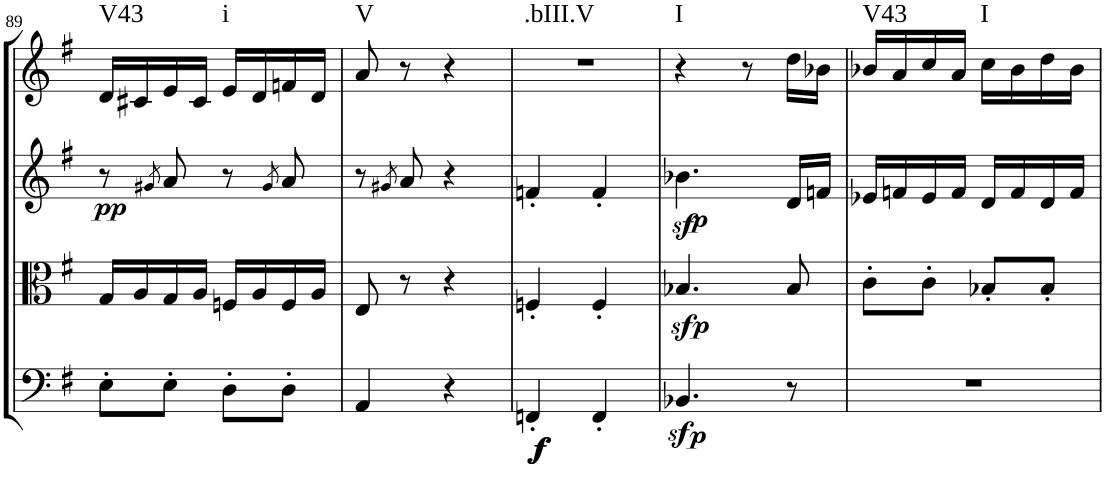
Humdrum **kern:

**kern	**dynam	**kern	**dynam	**kern	**dynam	**kern	**harte
*part4	*part4	*part3	*part3	*part2	*part2	*part1	*part1
*staff4	*staff4	*staff3	*staff3	*staff2	*staff2	*staff1	*
*I"Cello	*	*I"Viola	*	*I"2nd Violin	*	*I"1st Violin	*
*	*	*I'Vla	*	*I'Vln	*	*I'Vln	*
!!LO:PB:g=z
*clefF4	*	*clefC3	*	*clefG2	*	*clefG2	*
*k[f#]	*	*k[f#]	*	*k[f#]	*	*k[f#]	*
*G:	*	*G:	*	*G:	*	*G:	*
*M2/4	*	*M2/4	*	*M2/4	*	*M2/4	*
=89	=89	=89	=89	=89	=89	=89	=89
!	!	!	!	!	!LO:DY:b	!	!LO:H:kt=V43
8E'\L	.	16G/LL	.	8r	pp	16d/LL	N
.	.	16A/	.	.	.	16c#X/	.
.	.	.	.	8qg#X/	.	.	.
8E'\J	.	16G/	.	8a/	.	16e/	.
.	.	16A/JJ	.	.	.	16c#/JJ	.
!	!	!	!	!	!	!	!LO:H:kt=i
8D'\L	.	16Fn/LL	.	8r	.	16e/LL	N
.	.	16A/	.	.	.	16d/	.
.	.	.	.	8qg#/	.	.	.
8D'\J	.	16F/	.	8a/	.	16fn/	.
.	.	16A/JJ	.	.	.	16d/JJ	.
=90	=90	=90	=90	=90	=90	=90	=90
!	!	!	!	!	!	!	!LO:H:kt=V
4AA/	.	8E/	.	8r	.	8a/	N
.	.	.	.	8qg#X/	.	.	.
.	.	8r	.	8a/	.	8r	.
4r	.	4r	.	4r	.	4r	.
=91	=91	=91	=91	=91	=91	=91	=91
!	!LO:DY:b	!	!	!	!	!	!
!	!LO:DY:n=1:b	!	!	!	!	!	!
!	!LO:DY:n=2:b	!	!	!	!	!	!LO:H:kt=.bIII.V
4FFn'/	f f f	4Fn'/	.	4fn'/	.	2r	N
4FF'/	.	4F'/	.	4f'/	.	.	.
=92	=92	=92	=92	=92	=92	=92	=92
!	!LO:DY:b	!	!LO:DY:b	!	!LO:DY:b	!	!LO:H:kt=I
4.BB-Xz</	p	4.B-Xz</	p	4.b-Xz<\	p	4r	N
.	.	.	.	.	.	8r	.
8r	.	8B-/	.	16d/LL	.	16dd\LL	.
.	.	.	.	16fn/JJ	.	16b-X\JJ	.
=93	=93	=93	=93	=93	=93	=93	=93
!	!	!	!	!	!	!	!LO:H:kt=V43
2r	.	8c'\L	.	16e-X/LL	.	16b-X/LL	N
.	.	.	.	16fn/	.	16a/	.
.	.	8c'\J	.	16e-/	.	16cc/	.
.	.	.	.	16f/JJ	.	16a/JJ	.
!	!	!	!	!	!	!	!LO:H:kt=I
.	.	8B-X'/L	.	16d/LL	.	16cc\LL	N
.	.	.	.	16f/	.	16b-\	.
.	.	8B-'/J	.	16d/	.	16dd\	.
.	.	.	.	16f/JJ	.	16b-\JJ	.
=	=	=	=	=	=	=	=
*-	*-	*-	*-	*-	*-	*-	*-
